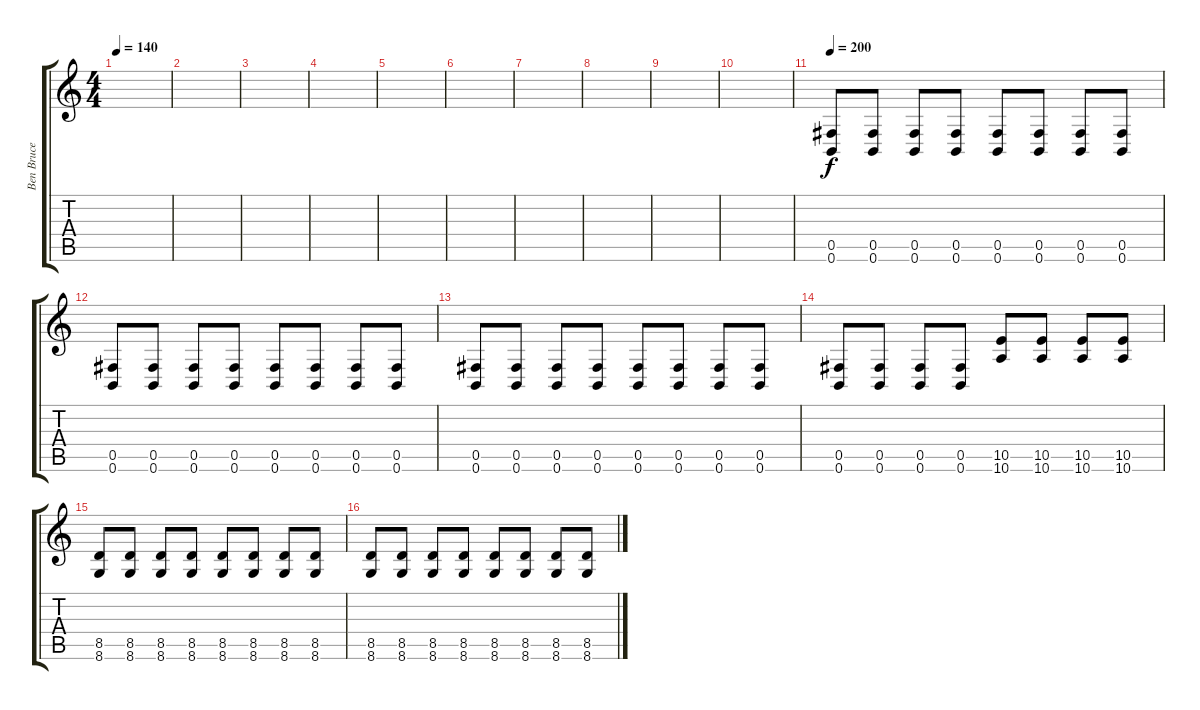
\track ("Ben Bruce" "Ben Bruce") {instrument distortionguitar}
\staff {score tabs}
\tuning (Db4 Ab3 E3 B2 Gb2 B1) {hide}
\ts (4 4)
\tempo 140
\clef g2
\ks c
|
|
|
|
|
|
|
|
|
|
\tempo 200
(0.5 0.6).8 (0.5 0.6).8 (0.5 0.6).8 (0.5 0.6).8 (0.5 0.6).8 (0.5 0.6).8 (0.5 0.6).8 (0.5 0.6).8 |
(0.5 0.6).8 (0.5 0.6).8 (0.5 0.6).8 (0.5 0.6).8 (0.5 0.6).8 (0.5 0.6).8 (0.5 0.6).8 (0.5 0.6).8 |
(0.5 0.6).8 (0.5 0.6).8 (0.5 0.6).8 (0.5 0.6).8 (0.5 0.6).8 (0.5 0.6).8 (0.5 0.6).8 (0.5 0.6).8 |
(0.5 0.6).8 (0.5 0.6).8 (0.5 0.6).8 (0.5 0.6).8 (10.5 10.6).8 (10.5 10.6).8 (10.5 10.6).8 (10.5 10.6).8 |
(8.5 8.6).8 (8.5 8.6).8 (8.5 8.6).8 (8.5 8.6).8 (8.5 8.6).8 (8.5 8.6).8 (8.5 8.6).8 (8.5 8.6).8 |
(8.5 8.6).8 (8.5 8.6).8 (8.5 8.6).8 (8.5 8.6).8 (8.5 8.6).8 (8.5 8.6).8 (8.5 8.6).8 (8.5 8.6).8
